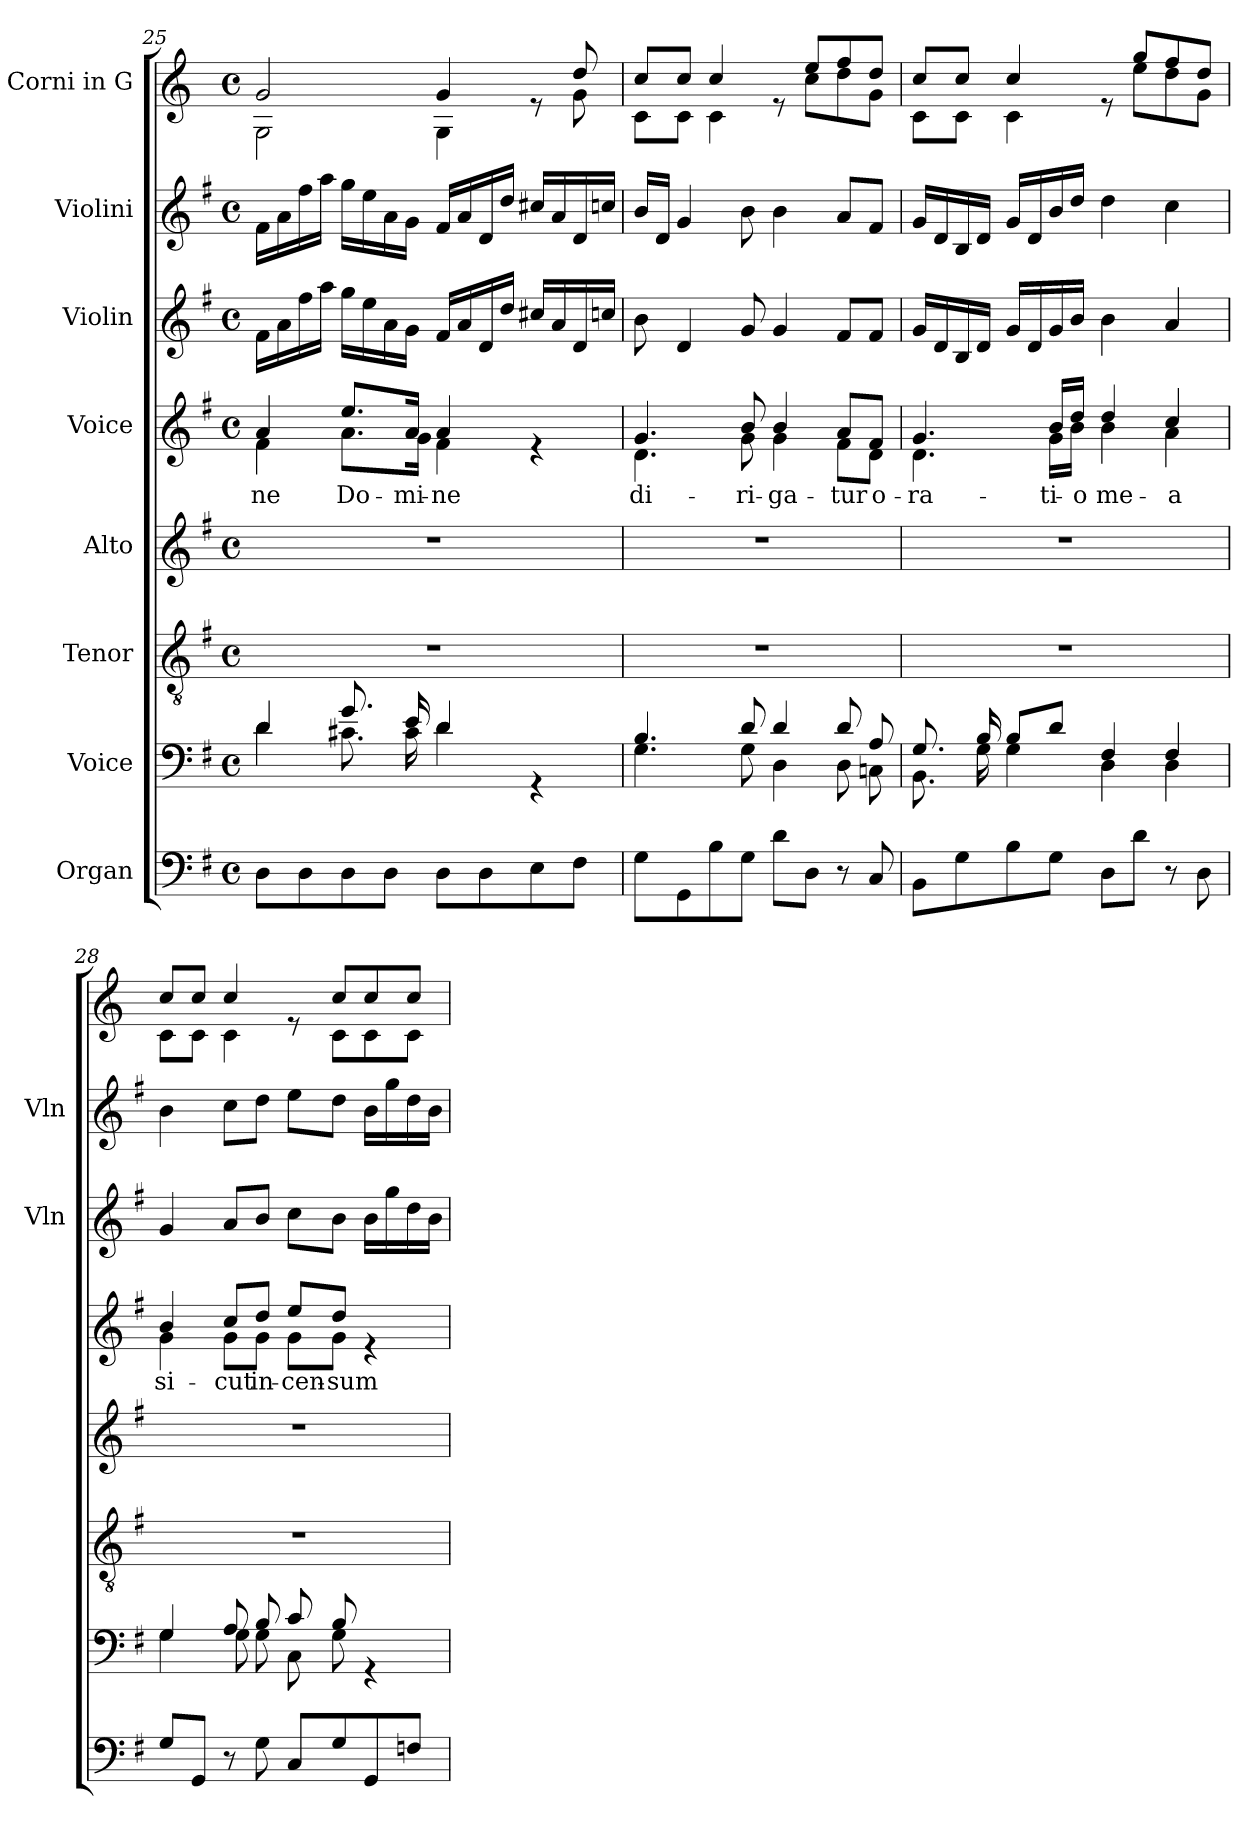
**kern	**kern	**kern	**kern	**kern	**text	**kern	**kern	**kern
*part8	*part7	*part6	*part5	*part4	*part4	*part3	*part2	*part1
*staff8	*staff7	*staff6	*staff5	*staff4	*staff4	*staff3	*staff2	*staff1
*I"Organ	*I"Voice	*I"Tenor	*I"Alto	*I"Voice	*	*I"Violin	*I"Violini	*I"Corni in G
*	*	*	*	*	*	*I'Vln	*I'Vln	*
*clefF4	*clefF4	*clefGv2	*clefG2	*clefG2	*	*clefG2	*clefG2	*clefG2
*	*	*	*	*	*	*	*	*ITrd3c5
*k[f#]	*k[f#]	*k[f#]	*k[f#]	*k[f#]	*	*k[f#]	*k[f#]	*k[f#]
*M4/4	*M4/4	*M4/4	*M4/4	*M4/4	*	*M4/4	*M4/4	*M4/4
*met(c)	*met(c)	*met(c)	*met(c)	*met(c)	*	*met(c)	*met(c)	*met(c)
=25	=25	=25	=25	=25	=25	=25	=25	=25
*	*^	*	*	*	*	*	*	*
!	!	!	!	!	!	!LO:LY:b	!	!	!
*	*	*	*	*	*^	*	*	*	*^
8D\L	4d/	4d\	1r	1r	4a/	4f#\	-ne	16f#\LL	16f#\LL	2d/	2D\
.	.	.	.	.	.	.	.	16a\	16a\	.	.
8D\	.	.	.	.	.	.	.	16ff#\	16ff#\	.	.
.	.	.	.	.	.	.	.	16aa\JJ	16aa\JJ	.	.
!	!	!	!	!	!	!	!LO:LY:b	!	!	!	!
8D\	8.g/	8.c#X\	.	.	8.ee/L	8.a\L	Do-	16gg\LL	16gg\LL	.	.
.	.	.	.	.	.	.	.	16ee\	16ee\	.	.
8D\J	.	.	.	.	.	.	.	16a\	16a\	.	.
!	!	!	!	!	!	!	!LO:LY:b	!	!	!	!
.	16e/	16c#\	.	.	16a/Jk	16g\Jk	-mi-	16g\JJ	16g\JJ	.	.
!	!	!	!	!	!	!	!LO:LY:b	!	!	!	!
8D\L	4d/	4d\	.	.	4a/	4f#\	-ne	16f#/LL	16f#/LL	4d/	4D\
.	.	.	.	.	.	.	.	16a/	16a/	.	.
8D\	.	.	.	.	.	.	.	16d/	16d/	.	.
.	.	.	.	.	.	.	.	16dd/JJ	16dd/JJ	.	.
8E\	4rGG	4ryy	.	.	4re	4ryy	.	16cc#X/LL	16cc#X/LL	8re	8ryy
.	.	.	.	.	.	.	.	16a/	16a/	.	.
8F#\J	.	.	.	.	.	.	.	16d/	16d/	8a/	8d\
.	.	.	.	.	.	.	.	16ccn/JJ	16ccn/JJ	.	.
!!LO:PB:g=z	!!
=26	=26	=26	=26	=26	=26	=26	=26	=26	=26	=26	=26
!	!	!	!	!	!	!	!LO:LY:b	!	!	!	!
8G\L	4.B/	4.G\	1r	1r	4.g/	4.d\	di-	8b\	16b/LL	8g/L	8G\L
.	.	.	.	.	.	.	.	.	16d/JJ	.	.
8GG\	.	.	.	.	.	.	.	4d/	4g/	8g/J	8G\J
8B\	.	.	.	.	.	.	.	.	.	4g/	4G\
!	!	!	!	!	!	!	!LO:LY:b	!	!	!	!
8G\J	8d/	8G\	.	.	8b/	8g\	-ri-	8g/	8b\	.	.
!	!	!	!	!	!	!	!LO:LY:b	!	!	!	!
8d\L	4d/	4D\	.	.	4b/	4g\	-ga-	4g/	4b\	8re	8ryy
8D\J	.	.	.	.	.	.	.	.	.	8b/L	8g\L
!	!	!	!	!	!	!	!LO:LY:b	!	!	!	!
8r	8d/	8D\	.	.	8a/L	8f#\L	-tur	8f#/L	8a/L	8cc/	8a\
!	!	!	!	!	!	!	!LO:LY:b	!	!	!	!
8C/	8A/	8Cn\	.	.	8f#/J	8d\J	o-	8f#/J	8f#/J	8a/J	8d\J
=27	=27	=27	=27	=27	=27	=27	=27	=27	=27	=27	=27
!	!	!	!	!	!	!	!LO:LY:b	!	!	!	!
8BB\L	8.G/	8.BB\	1r	1r	4.g/	4.d\	-ra-	16g/LL	16g/LL	8g/L	8G\L
.	.	.	.	.	.	.	.	16d/	16d/	.	.
8G\	.	.	.	.	.	.	.	16B/	16B/	8g/J	8G\J
.	16B/	16G\	.	.	.	.	.	16d/JJ	16d/JJ	.	.
8B\	8B/L	4G\	.	.	.	.	.	16g/LL	16g/LL	4g/	4G\
.	.	.	.	.	.	.	.	16d/	16d/	.	.
!	!	!	!	!	!	!	!LO:LY:b	!	!	!	!
8G\J	8d/J	.	.	.	16b/LL	16g\LL	-ti-	16g/	16b/	.	.
!	!	!	!	!	!	!	!LO:LY:b	!	!	!	!
.	.	.	.	.	16dd/JJ	16b\JJ	-o	16b/JJ	16dd/JJ	.	.
!	!	!	!	!	!	!	!LO:LY:b	!	!	!	!
8D\L	4F#/	4D\	.	.	4dd/	4b\	me-	4b\	4dd\	8re	8ryy
8d\J	.	.	.	.	.	.	.	.	.	8dd/L	8b\L
!	!	!	!	!	!	!	!LO:LY:b	!	!	!	!
8r	4F#/	4D\	.	.	4cc/	4a\	-a	4a/	4cc\	8cc/	8a\
8D\	.	.	.	.	.	.	.	.	.	8a/J	8d\J
=28	=28	=28	=28	=28	=28	=28	=28	=28	=28	=28	=28
!	!	!	!	!	!	!	!LO:LY:b	!	!	!	!
8G/L	4G/	4G\	1r	1r	4b/	4g\	si-	4g/	4b\	8g/L	8G\L
8GG/J	.	.	.	.	.	.	.	.	.	8g/J	8G\J
!	!	!	!	!	!	!	!LO:LY:b	!	!	!	!
8r	8A/	8G\	.	.	8cc/L	8g\L	-cut	8a/L	8cc\L	4g/	4G\
!	!	!	!	!	!	!	!LO:LY:b	!	!	!	!
8G\	8B/	8G\	.	.	8dd/J	8g\J	in-	8b/J	8dd\J	.	.
!	!	!	!	!	!	!	!LO:LY:b	!	!	!	!
8C/L	8c/	8C\	.	.	8ee/L	8g\L	-cen-	8cc\L	8ee\L	8re	8ryy
!	!	!	!	!	!	!	!LO:LY:b	!	!	!	!
8G/	8B/	8G\	.	.	8dd/J	8g\J	-sum	8b\J	8dd\J	8g/L	8G\L
8GG/	4rGG	4ryy	.	.	4re	4ryy	.	16b\LL	16b\LL	8g/	8G\
.	.	.	.	.	.	.	.	16gg\	16gg\	.	.
8Fn/J	.	.	.	.	.	.	.	16dd\	16dd\	8g/J	8G\J
.	.	.	.	.	.	.	.	16b\JJ	16b\JJ	.	.
*	*v	*v	*	*	*v	*v	*	*	*	*v	*v
=	=	=	=	=	=	=	=	=
*-	*-	*-	*-	*-	*-	*-	*-	*-
